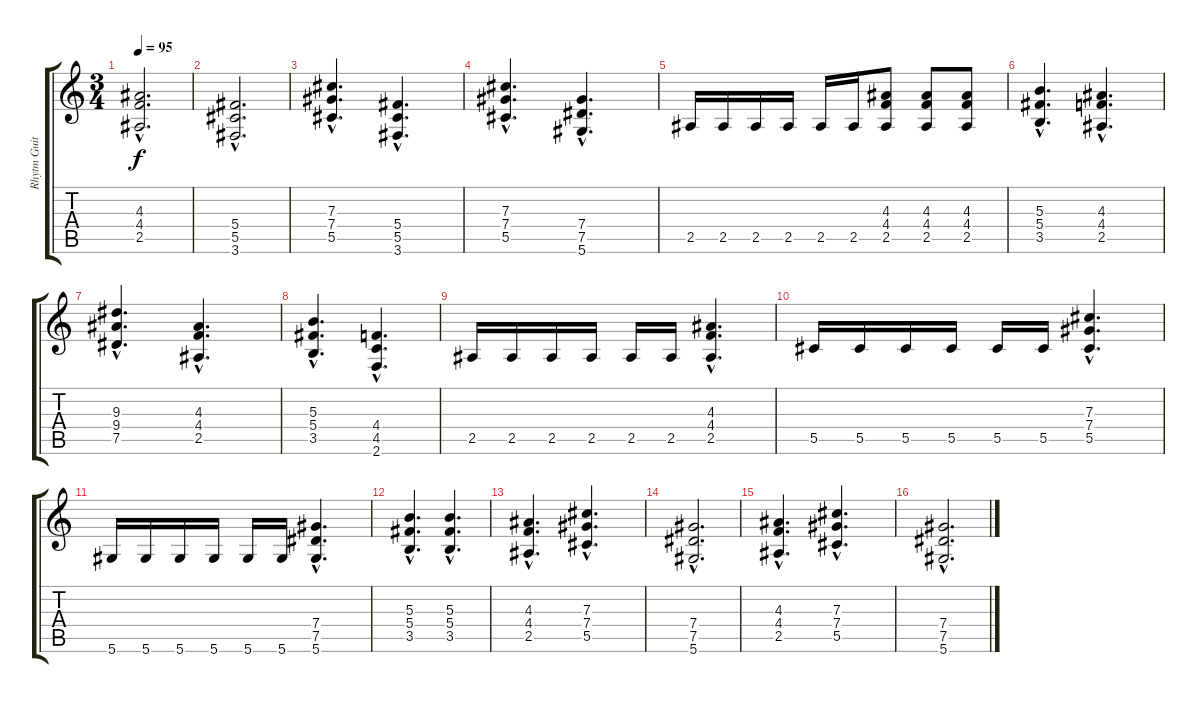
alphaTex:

\track ("Rhytm Guitar" "Rhytm Guit") {instrument distortionguitar}
\staff {score tabs}
\tuning (Eb4 Bb3 Gb3 Db3 Ab2 Eb2) {hide}
\ts (3 4)
\tempo 95
\clef g2
\ks c
(4.3{hac} 4.4{hac} 2.5{hac}).2{d dy f} |
(5.4{hac} 5.5{hac} 3.6{hac}).2{d} |
(7.3{hac} 7.4{hac} 5.5{hac}).4{d} (5.4{hac} 5.5{hac} 3.6{hac}).4{d} |
(7.3{hac} 7.4{hac} 5.5{hac}).4{d} (7.4{hac} 7.5{hac} 5.6{hac}).4{d} |
2.5.16 2.5.16 2.5.16 2.5.16 2.5.16 2.5.16 (4.3 4.4 2.5).8 (4.3 4.4 2.5).8 (4.3 4.4 2.5).8 |
(5.3{hac} 5.4{hac} 3.5{hac}).4{d} (4.3{hac} 4.4{hac} 2.5{hac}).4{d} |
(9.3{hac} 9.4{hac} 7.5{hac}).4{d} (4.3{hac} 4.4{hac} 2.5{hac}).4{d} |
(5.3{hac} 5.4{hac} 3.5{hac}).4{d} (4.4{hac} 4.5{hac} 2.6{hac}).4{d} |
2.5.16 2.5.16 2.5.16 2.5.16 2.5.16 2.5.16 (4.3{hac} 4.4{hac} 2.5{hac}).4{d} |
5.5.16 5.5.16 5.5.16 5.5.16 5.5.16 5.5.16 (7.3{hac} 7.4{hac} 5.5{hac}).4{d} |
5.6.16 5.6.16 5.6.16 5.6.16 5.6.16 5.6.16 (7.4{hac} 7.5{hac} 5.6{hac}).4{d} |
(5.3{hac} 5.4{hac} 3.5{hac}).4{d} (5.3{hac} 5.4{hac} 3.5{hac}).4{d} |
(4.3{hac} 4.4{hac} 2.5{hac}).4{d} (7.3{hac} 7.4{hac} 5.5{hac}).4{d} |
(7.4{hac} 7.5{hac} 5.6{hac}).2{d} |
(4.3{hac} 4.4{hac} 2.5{hac}).4{d} (7.3{hac} 7.4{hac} 5.5{hac}).4{d} |
(7.4{hac} 7.5{hac} 5.6{hac}).2{d}
